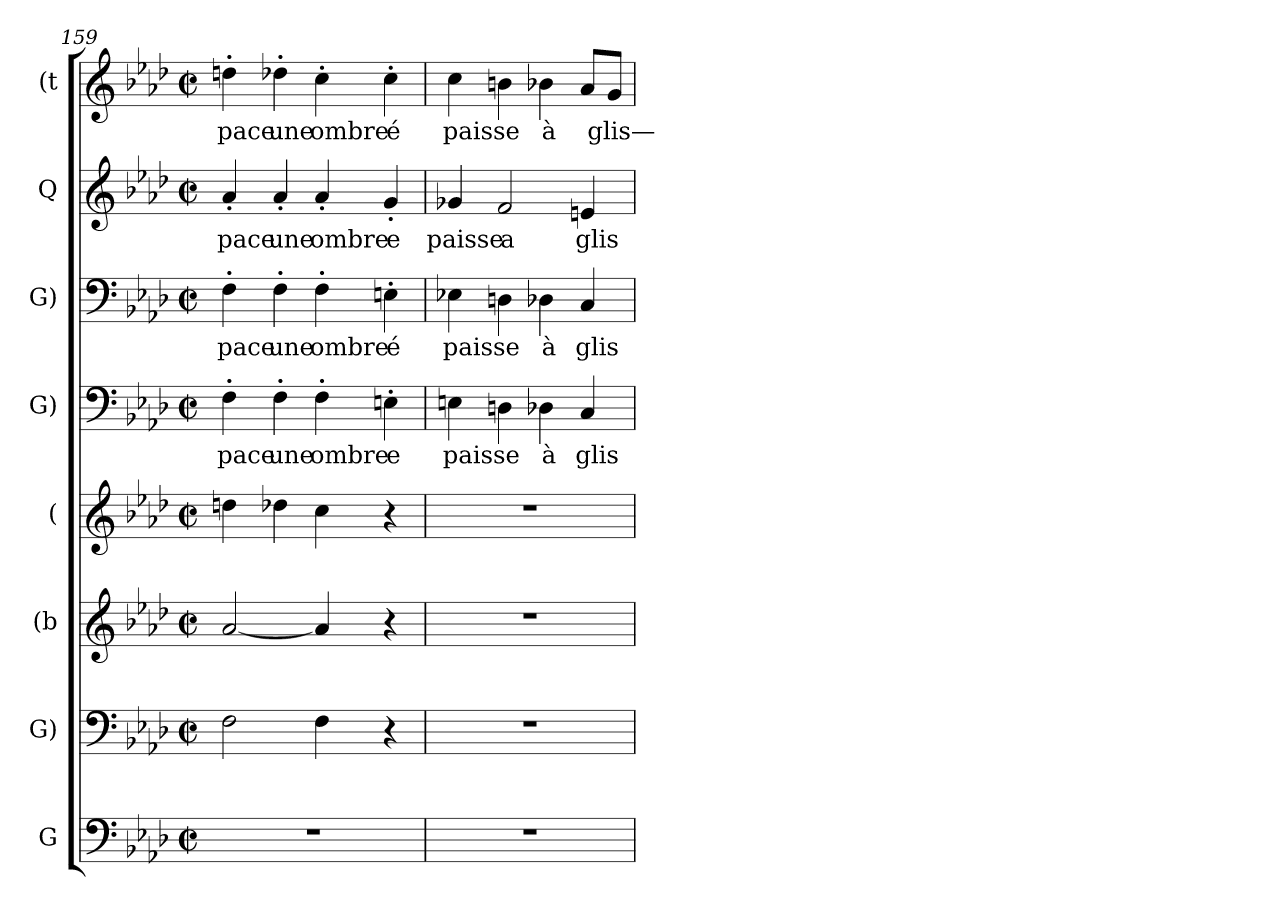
**kern	**kern	**kern	**kern	**kern	**text	**kern	**text	**kern	**text	**kern	**text
*part8	*part7	*part6	*part5	*part4	*part4	*part3	*part3	*part2	*part2	*part1	*part1
*staff8	*staff7	*staff6	*staff5	*staff4	*staff4	*staff3	*staff3	*staff2	*staff2	*staff1	*staff1
*I"G	*I"G)	*I"(b	*I"(	*I"G)	*	*I"G)	*	*I"Q	*	*I"(t	*
*clefF4	*clefF4	*clefG2	*clefG2	*clefF4	*	*clefF4	*	*clefG2	*	*clefG2	*
*k[b-e-a-d-]	*k[b-e-a-d-]	*k[b-e-a-d-]	*k[b-e-a-d-]	*k[b-e-a-d-]	*	*k[b-e-a-d-]	*	*k[b-e-a-d-]	*	*k[b-e-a-d-]	*
*M2/2	*M2/2	*M2/2	*M2/2	*M2/2	*	*M2/2	*	*M2/2	*	*M2/2	*
*met(c|)	*met(c|)	*met(c|)	*met(c|)	*met(c|)	*	*met(c|)	*	*met(c|)	*	*met(c|)	*
=159	=159	=159	=159	=159	=159	=159	=159	=159	=159	=159	=159
1r	2Fi\	[2a-i/	4ddni\	4F'>i\	pace	4F'>i\	pace	4a-'<i/	pace	4ddn'>i\	pace
.	.	.	4dd-Xi\	4F'>i\	une	4F'>i\	une	4a-'<i/	une	4dd-X'>i\	une
.	4Fi\	4a-i/]	4cci\	4F'>i\	ombre	4F'>i\	ombre	4a-'<i/	ombre	4cc'>i\	ombre
.	4r	4r	4r	4En'>i\	e	4En'>i\	é	4g'<i/	e	4cc'>i\	é
!!LO:PB:g=z
=160	=160	=160	=160	=160	=160	=160	=160	=160	=160	=160	=160
1r	1r	1r	1r	4Eni\	paisse	4E-Xi\	paisse	4g-Xi/	paisse	4cci\	paisse
.	.	.	.	4Dni\	.	4Dni\	.	2fi/	a	4bni\	.
.	.	.	.	4D-Xi\	à	4D-Xi\	à	.	.	4b-Xi\	à
.	.	.	.	4Ci/	glis	4Ci/	glis	4eni/	glis	8a-i/L	.
.	.	.	.	.	.	.	.	.	.	8gi/J	glis—
=	=	=	=	=	=	=	=	=	=	=	=
*-	*-	*-	*-	*-	*-	*-	*-	*-	*-	*-	*-
